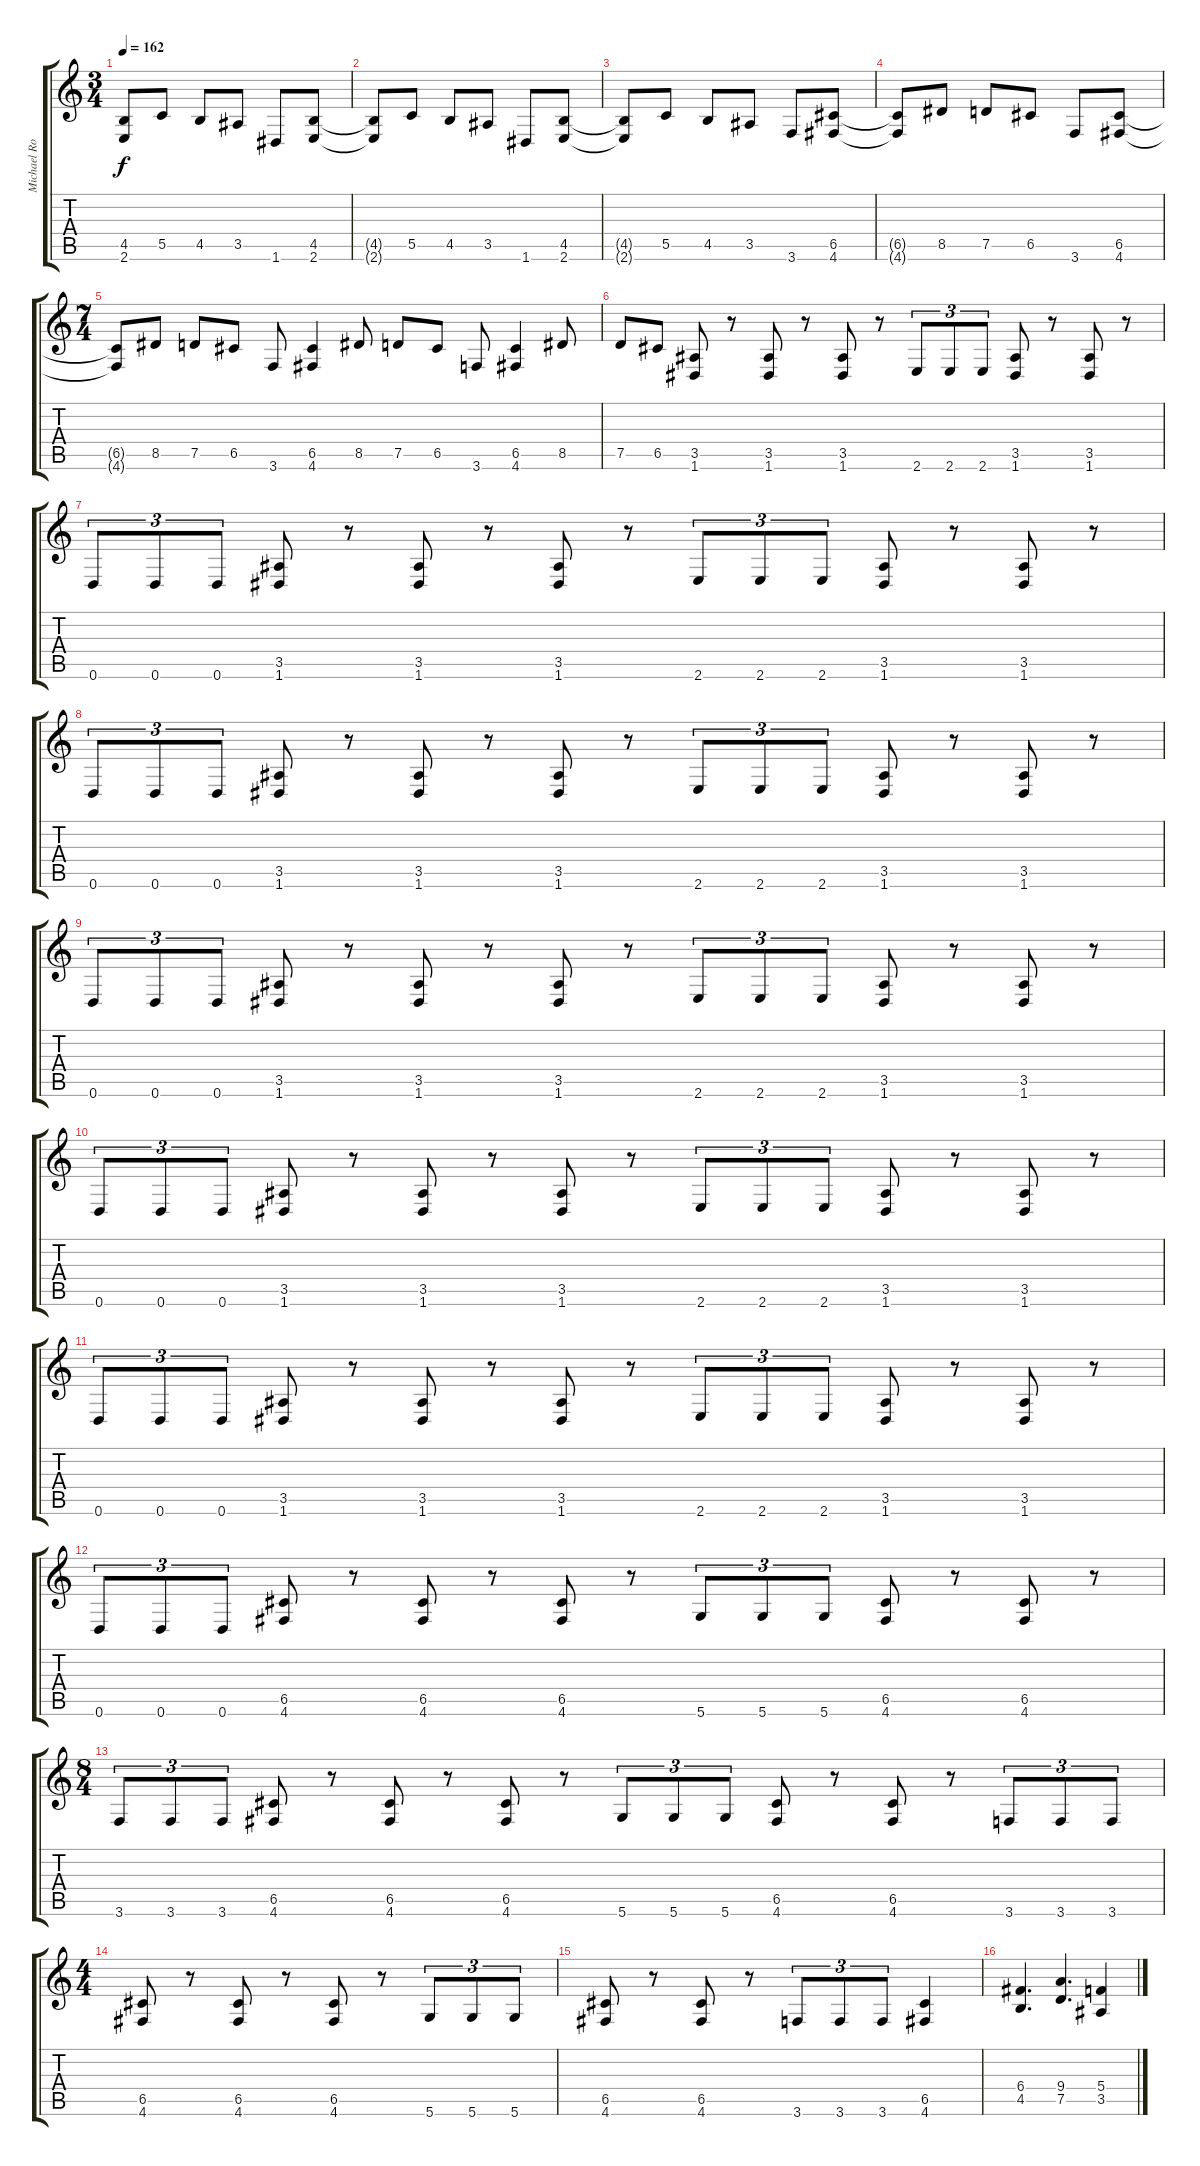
\track ("Michael Romeo Lead" "Michael Ro") {instrument distortionguitar}
\staff {score tabs}
\tuning (D4 A3 F3 C3 G2 D2) {hide}
\ts (3 4)
\tempo 162
\clef g2
\ks c
(4.5{t} 2.6{t}).8{dy f} 5.5.8 4.5.8 3.5.8 1.6.8 (4.5 2.6).8 |
(4.5{t} 2.6{t}).8 5.5.8 4.5.8 3.5.8 1.6.8 (4.5 2.6).8 |
(4.5{t} 2.6{t}).8 5.5.8 4.5.8 3.5.8 3.6.8 (6.5 4.6).8 |
(6.5{t} 4.6{t}).8 8.5.8 7.5.8 6.5.8 3.6.8 (6.5 4.6).8 |
\ts (7 4)
(6.5{t} 4.6{t}).8 8.5.8 7.5.8 6.5.8 3.6.8 (6.5 4.6).4 8.5.8 7.5.8 6.5.8 3.6.8 (6.5 4.6).4 8.5.8 |
7.5.8 6.5.8 (3.5 1.6).8 r.8 (3.5 1.6).8 r.8 (3.5 1.6).8 r.8 2.6.8{tu (3 2)} 2.6.8{tu (3 2)} 2.6.8{tu (3 2)} (3.5 1.6).8 r.8 (3.5 1.6).8 r.8 |
0.6.8{tu (3 2)} 0.6.8{tu (3 2)} 0.6.8{tu (3 2)} (3.5 1.6).8 r.8 (3.5 1.6).8 r.8 (3.5 1.6).8 r.8 2.6.8{tu (3 2)} 2.6.8{tu (3 2)} 2.6.8{tu (3 2)} (3.5 1.6).8 r.8 (3.5 1.6).8 r.8 |
0.6.8{tu (3 2)} 0.6.8{tu (3 2)} 0.6.8{tu (3 2)} (3.5 1.6).8 r.8 (3.5 1.6).8 r.8 (3.5 1.6).8 r.8 2.6.8{tu (3 2)} 2.6.8{tu (3 2)} 2.6.8{tu (3 2)} (3.5 1.6).8 r.8 (3.5 1.6).8 r.8 |
0.6.8{tu (3 2)} 0.6.8{tu (3 2)} 0.6.8{tu (3 2)} (3.5 1.6).8 r.8 (3.5 1.6).8 r.8 (3.5 1.6).8 r.8 2.6.8{tu (3 2)} 2.6.8{tu (3 2)} 2.6.8{tu (3 2)} (3.5 1.6).8 r.8 (3.5 1.6).8 r.8 |
0.6.8{tu (3 2)} 0.6.8{tu (3 2)} 0.6.8{tu (3 2)} (3.5 1.6).8 r.8 (3.5 1.6).8 r.8 (3.5 1.6).8 r.8 2.6.8{tu (3 2)} 2.6.8{tu (3 2)} 2.6.8{tu (3 2)} (3.5 1.6).8 r.8 (3.5 1.6).8 r.8 |
0.6.8{tu (3 2)} 0.6.8{tu (3 2)} 0.6.8{tu (3 2)} (3.5 1.6).8 r.8 (3.5 1.6).8 r.8 (3.5 1.6).8 r.8 2.6.8{tu (3 2)} 2.6.8{tu (3 2)} 2.6.8{tu (3 2)} (3.5 1.6).8 r.8 (3.5 1.6).8 r.8 |
0.6.8{tu (3 2)} 0.6.8{tu (3 2)} 0.6.8{tu (3 2)} (6.5 4.6).8 r.8 (6.5 4.6).8 r.8 (6.5 4.6).8 r.8 5.6.8{tu (3 2)} 5.6.8{tu (3 2)} 5.6.8{tu (3 2)} (6.5 4.6).8 r.8 (6.5 4.6).8 r.8 |
\ts (8 4)
3.6.8{tu (3 2)} 3.6.8{tu (3 2)} 3.6.8{tu (3 2)} (6.5 4.6).8 r.8 (6.5 4.6).8 r.8 (6.5 4.6).8 r.8 5.6.8{tu (3 2)} 5.6.8{tu (3 2)} 5.6.8{tu (3 2)} (6.5 4.6).8 r.8 (6.5 4.6).8 r.8 3.6.8{tu (3 2)} 3.6.8{tu (3 2)} 3.6.8{tu (3 2)} |
\ts (4 4)
(6.5 4.6).8 r.8 (6.5 4.6).8 r.8 (6.5 4.6).8 r.8 5.6.8{tu (3 2)} 5.6.8{tu (3 2)} 5.6.8{tu (3 2)} |
(6.5 4.6).8 r.8 (6.5 4.6).8 r.8 3.6.8{tu (3 2)} 3.6.8{tu (3 2)} 3.6.8{tu (3 2)} (6.5 4.6).4 |
(6.4 4.5).4{d} (9.4 7.5).4{d} (5.4 3.5).4
